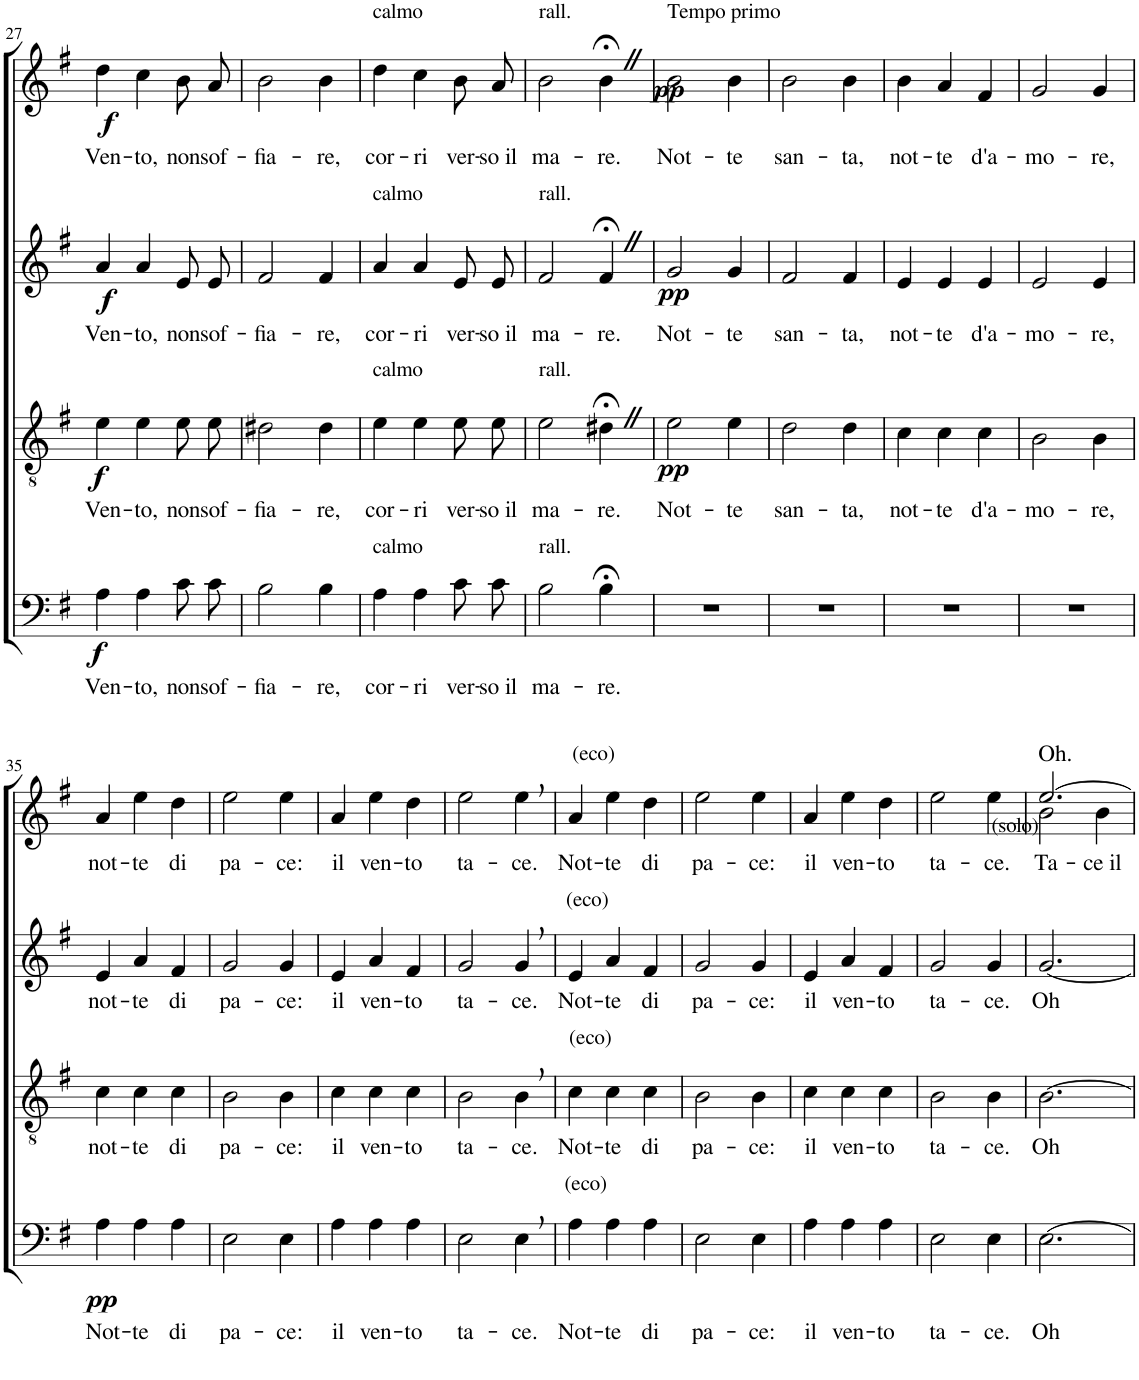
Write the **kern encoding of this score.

**kern	**text	**dynam	**kern	**text	**dynam	**kern	**text	**dynam	**kern	**text	**dynam
*part4	*part4	*part4	*part3	*part3	*part3	*part2	*part2	*part2	*part1	*part1	*part1
*staff4	*staff4	*staff4	*staff3	*staff3	*staff3	*staff2	*staff2	*staff2	*staff1	*staff1	*staff1
*I"Bassi	*	*	*I"Tenori	*	*	*I"Contralti	*	*	*I"Soprani	*	*
!!LO:PB:g=z
*clefF4	*	*	*clefGv2	*	*	*clefG2	*	*	*clefG2	*	*
*	*	*	*	*	*	*	*	*	*Trd1c2	*	*
*k[f#]	*	*	*k[f#]	*	*	*k[f#]	*	*	*k[f#]	*	*
*G:	*	*	*G:	*	*	*G:	*	*	*G:	*	*
*M3/4	*	*	*M3/4	*	*	*M3/4	*	*	*M3/4	*	*
=27	=27	=27	=27	=27	=27	=27	=27	=27	=27	=27	=27
!	!LO:LY:b	!LO:DY:b	!	!LO:LY:b	!LO:DY:b	!	!LO:LY:b	!LO:DY:b	!	!LO:LY:b	!LO:DY:b
4A\	Ven-	f	4e\	Ven-	f	4a/	Ven-	f	4dd\	Ven-	f
!	!LO:LY:b	!	!	!LO:LY:b	!	!	!LO:LY:b	!	!	!LO:LY:b	!
4A\	-to,	.	4e\	-to,	.	4a/	-to,	.	4cc\	-to,	.
!	!LO:LY:b	!	!	!LO:LY:b	!	!	!LO:LY:b	!	!	!LO:LY:b	!
8c\L	non	.	8e\L	non	.	8e/L	non	.	8b/L	non	.
!	!LO:LY:b	!	!	!LO:LY:b	!	!	!LO:LY:b	!	!	!LO:LY:b	!
8c\J	sof-	.	8e\J	sof-	.	8e/J	sof-	.	8a/J	sof-	.
=28	=28	=28	=28	=28	=28	=28	=28	=28	=28	=28	=28
!	!LO:LY:b	!	!	!LO:LY:b	!	!	!LO:LY:b	!	!	!LO:LY:b	!
2B\	-fia-	.	2d#X\	-fia-	.	2f#/	-fia-	.	2b\	-fia-	.
!	!LO:LY:b	!	!	!LO:LY:b	!	!	!LO:LY:b	!	!	!LO:LY:b	!
4B\	-re,	.	4d#\	-re,	.	4f#/	-re,	.	4b\	-re,	.
=29	=29	=29	=29	=29	=29	=29	=29	=29	=29	=29	=29
!	!	!	!	!	!	!	!	!	!LO:TX:a:t=calmo	!	!
!	!	!	!	!	!	!LO:TX:a:t=calmo	!	!	!	!	!
!	!	!	!LO:TX:a:t=calmo	!	!	!	!	!	!	!	!
!LO:TX:a:t=calmo	!	!	!	!	!	!	!	!	!	!	!
!	!LO:LY:b	!	!	!LO:LY:b	!	!	!LO:LY:b	!	!	!LO:LY:b	!
4A\	cor-	.	4e\	cor-	.	4a/	cor-	.	4dd\	cor-	.
!	!LO:LY:b	!	!	!LO:LY:b	!	!	!LO:LY:b	!	!	!LO:LY:b	!
4A\	-ri	.	4e\	-ri	.	4a/	-ri	.	4cc\	-ri	.
!	!LO:LY:b	!	!	!LO:LY:b	!	!	!LO:LY:b	!	!	!LO:LY:b	!
8c\L	ver-	.	8e\L	ver-	.	8e/L	ver-	.	8b/L	ver-	.
!	!LO:LY:b	!	!	!LO:LY:b	!	!	!LO:LY:b	!	!	!LO:LY:b	!
8c\J	-so il	.	8e\J	-so il	.	8e/J	-so il	.	8a/J	-so il	.
=30	=30	=30	=30	=30	=30	=30	=30	=30	=30	=30	=30
!	!	!	!	!	!	!	!	!	!LO:TX:a:t=rall.	!	!
!	!	!	!	!	!	!LO:TX:a:t=rall.	!	!	!	!	!
!	!	!	!LO:TX:a:t=rall.	!	!	!	!	!	!	!	!
!LO:TX:a:t=rall.	!	!	!	!	!	!	!	!	!	!	!
!	!LO:LY:b	!	!	!LO:LY:b	!	!	!LO:LY:b	!	!	!LO:LY:b	!
2B\	ma-	.	2e\	ma-	.	2f#/	ma-	.	2b\	ma-	.
!	!LO:LY:b	!	!	!LO:LY:b	!	!	!LO:LY:b	!	!	!LO:LY:b	!
4B;<\	-re.	.	4d#X;<Z\	-re.	.	4f#;<Z/	-re.	.	4b;<Z\	-re.	.
=31	=31	=31	=31	=31	=31	=31	=31	=31	=31	=31	=31
!	!	!	!	!	!	!	!	!	!LO:TX:a:t=Tempo primo	!	!
!	!	!	!	!LO:LY:b	!LO:DY:b	!	!LO:LY:b	!LO:DY:b	!	!LO:LY:b	!LO:DY:b
2.r	.	.	2e\	Not-	pp	2g/	Not-	pp	2b\	Not-	pp
!	!	!	!	!LO:LY:b	!	!	!LO:LY:b	!	!	!LO:LY:b	!
.	.	.	4e\	-te	.	4g/	-te	.	4b\	-te	.
=32	=32	=32	=32	=32	=32	=32	=32	=32	=32	=32	=32
!	!	!	!	!LO:LY:b	!	!	!LO:LY:b	!	!	!LO:LY:b	!
2.r	.	.	2d\	san-	.	2f#/	san-	.	2b\	san-	.
!	!	!	!	!LO:LY:b	!	!	!LO:LY:b	!	!	!LO:LY:b	!
.	.	.	4d\	-ta,	.	4f#/	-ta,	.	4b\	-ta,	.
=33	=33	=33	=33	=33	=33	=33	=33	=33	=33	=33	=33
!	!	!	!	!LO:LY:b	!	!	!LO:LY:b	!	!	!LO:LY:b	!
2.r	.	.	4c\	not-	.	4e/	not-	.	4b\	not-	.
!	!	!	!	!LO:LY:b	!	!	!LO:LY:b	!	!	!LO:LY:b	!
.	.	.	4c\	-te	.	4e/	-te	.	4a/	-te	.
!	!	!	!	!LO:LY:b	!	!	!LO:LY:b	!	!	!LO:LY:b	!
.	.	.	4c\	d'a-	.	4e/	d'a-	.	4f#/	d'a-	.
=34	=34	=34	=34	=34	=34	=34	=34	=34	=34	=34	=34
!	!	!	!	!LO:LY:b	!	!	!LO:LY:b	!	!	!LO:LY:b	!
2.r	.	.	2B\	-mo-	.	2e/	-mo-	.	2g/	-mo-	.
!	!	!	!	!LO:LY:b	!	!	!LO:LY:b	!	!	!LO:LY:b	!
.	.	.	4B\	-re,	.	4e/	-re,	.	4g/	-re,	.
!!LO:LB:g=z
=35	=35	=35	=35	=35	=35	=35	=35	=35	=35	=35	=35
!	!LO:LY:b	!LO:DY:b	!	!LO:LY:b	!	!	!LO:LY:b	!	!	!LO:LY:b	!
4A\	Not-	pp	4c\	not-	.	4e/	not-	.	4a/	not-	.
!	!LO:LY:b	!	!	!LO:LY:b	!	!	!LO:LY:b	!	!	!LO:LY:b	!
4A\	-te	.	4c\	-te	.	4a/	-te	.	4ee\	-te	.
!	!LO:LY:b	!	!	!LO:LY:b	!	!	!LO:LY:b	!	!	!LO:LY:b	!
4A\	di	.	4c\	di	.	4f#/	di	.	4dd\	di	.
=36	=36	=36	=36	=36	=36	=36	=36	=36	=36	=36	=36
!	!LO:LY:b	!	!	!LO:LY:b	!	!	!LO:LY:b	!	!	!LO:LY:b	!
2E\	pa-	.	2B\	pa-	.	2g/	pa-	.	2ee\	pa-	.
!	!LO:LY:b	!	!	!LO:LY:b	!	!	!LO:LY:b	!	!	!LO:LY:b	!
4E\	-ce:	.	4B\	-ce:	.	4g/	-ce:	.	4ee\	-ce:	.
=37	=37	=37	=37	=37	=37	=37	=37	=37	=37	=37	=37
!	!LO:LY:b	!	!	!LO:LY:b	!	!	!LO:LY:b	!	!	!LO:LY:b	!
4A\	il	.	4c\	il	.	4e/	il	.	4a/	il	.
!	!LO:LY:b	!	!	!LO:LY:b	!	!	!LO:LY:b	!	!	!LO:LY:b	!
4A\	ven-	.	4c\	ven-	.	4a/	ven-	.	4ee\	ven-	.
!	!LO:LY:b	!	!	!LO:LY:b	!	!	!LO:LY:b	!	!	!LO:LY:b	!
4A\	-to	.	4c\	-to	.	4f#/	-to	.	4dd\	-to	.
=38	=38	=38	=38	=38	=38	=38	=38	=38	=38	=38	=38
!	!LO:LY:b	!	!	!LO:LY:b	!	!	!LO:LY:b	!	!	!LO:LY:b	!
2E\	ta-	.	2B\	ta-	.	2g/	ta-	.	2ee\	ta-	.
!	!LO:LY:b	!	!	!LO:LY:b	!	!	!LO:LY:b	!	!	!LO:LY:b	!
4E,\	-ce.	.	4B,\	-ce.	.	4g,/	-ce.	.	4ee,\	-ce.	.
=39	=39	=39	=39	=39	=39	=39	=39	=39	=39	=39	=39
!	!	!	!	!	!	!	!	!	!LO:TX:a:t=(eco)	!	!
!	!	!	!	!	!	!LO:TX:a:t=(eco)	!	!	!	!	!
!	!	!	!LO:TX:a:t=(eco)	!	!	!	!	!	!	!	!
!LO:TX:a:t=(eco)	!	!	!	!	!	!	!	!	!	!	!
!	!LO:LY:b	!	!	!LO:LY:b	!	!	!LO:LY:b	!	!	!LO:LY:b	!
4A\	Not-	.	4c\	Not-	.	4e/	Not-	.	4a/	Not-	.
!	!LO:LY:b	!	!	!LO:LY:b	!	!	!LO:LY:b	!	!	!LO:LY:b	!
4A\	-te	.	4c\	-te	.	4a/	-te	.	4ee\	-te	.
!	!LO:LY:b	!	!	!LO:LY:b	!	!	!LO:LY:b	!	!	!LO:LY:b	!
4A\	di	.	4c\	di	.	4f#/	di	.	4dd\	di	.
=40	=40	=40	=40	=40	=40	=40	=40	=40	=40	=40	=40
!	!LO:LY:b	!	!	!LO:LY:b	!	!	!LO:LY:b	!	!	!LO:LY:b	!
2E\	pa-	.	2B\	pa-	.	2g/	pa-	.	2ee\	pa-	.
!	!LO:LY:b	!	!	!LO:LY:b	!	!	!LO:LY:b	!	!	!LO:LY:b	!
4E\	-ce:	.	4B\	-ce:	.	4g/	-ce:	.	4ee\	-ce:	.
=41	=41	=41	=41	=41	=41	=41	=41	=41	=41	=41	=41
!	!LO:LY:b	!	!	!LO:LY:b	!	!	!LO:LY:b	!	!	!LO:LY:b	!
4A\	il	.	4c\	il	.	4e/	il	.	4a/	il	.
!	!LO:LY:b	!	!	!LO:LY:b	!	!	!LO:LY:b	!	!	!LO:LY:b	!
4A\	ven-	.	4c\	ven-	.	4a/	ven-	.	4ee\	ven-	.
!	!LO:LY:b	!	!	!LO:LY:b	!	!	!LO:LY:b	!	!	!LO:LY:b	!
4A\	-to	.	4c\	-to	.	4f#/	-to	.	4dd\	-to	.
=42	=42	=42	=42	=42	=42	=42	=42	=42	=42	=42	=42
!	!LO:LY:b	!	!	!LO:LY:b	!	!	!LO:LY:b	!	!	!LO:LY:b	!
2E\	ta-	.	2B\	ta-	.	2g/	ta-	.	2ee\	ta-	.
!	!LO:LY:b	!	!	!LO:LY:b	!	!	!LO:LY:b	!	!	!LO:LY:b	!
4E\	-ce.	.	4B\	-ce.	.	4g/	-ce.	.	4ee\	-ce.	.
=43	=43	=43	=43	=43	=43	=43	=43	=43	=43	=43	=43
!	!	!	!	!	!	!	!	!	!LO:TX:a:t=(solo)	!	!
!	!LO:LY:b	!	!	!LO:LY:b	!	!	!LO:LY:b	!	!	!LO:LY:a	!
*	*	*	*	*	*	*	*	*	*^	*	*
!	!	!	!	!	!	!	!	!	!	!	!LO:LY:b	!
[2.E\	Oh	.	[2.B\	Oh	.	[2.g/	Oh	.	[2.ee/	2b\	Ta-	.
!	!	!	!	!	!	!	!	!	!	!	!LO:LY:b	!
.	.	.	.	.	.	.	.	.	.	4b\	-ce il	.
*	*	*	*	*	*	*	*	*	*v	*v	*	*
=	=	=	=	=	=	=	=	=	=	=	=
*-	*-	*-	*-	*-	*-	*-	*-	*-	*-	*-	*-
